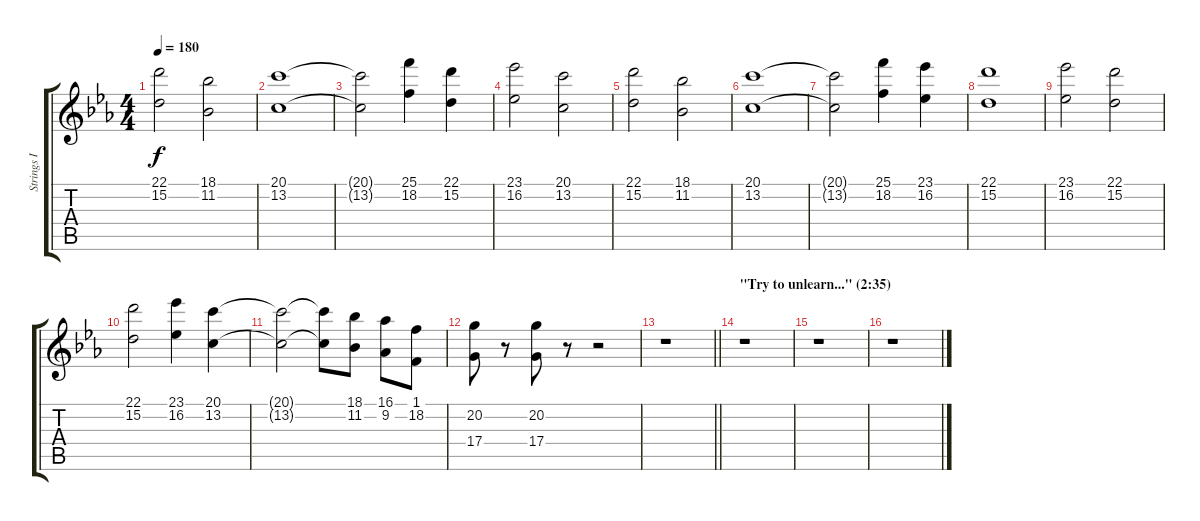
\track ("Strings I" "Strings I") {instrument stringensemble1}
\staff {score tabs}
\tuning (E4 B3 G3 D3 A2 E2) {hide}
\ts (4 4)
\tempo 180
\clef g2
\ks eb
(22.1 15.2).2{dy f} (18.1 11.2).2 |
(20.1 13.2).1 |
(20.1{t} 13.2{t}).2 (25.1 18.2).4 (22.1 15.2).4 |
(23.1 16.2).2 (20.1 13.2).2 |
(22.1 15.2).2 (18.1 11.2).2 |
(20.1 13.2).1 |
(20.1{t} 13.2{t}).2 (25.1 18.2).4 (23.1 16.2).4 |
(22.1 15.2).1 |
(23.1 16.2).2 (22.1 15.2).2 |
(22.1 15.2).2 (23.1 16.2).4 (20.1 13.2).4 |
(20.1{t} 13.2{t}).2 (20.1{t} 13.2{t}).8 (18.1 11.2).8 (16.1 9.2).8 (1.1 18.2).8 |
(20.2 17.4).8 r.8 (20.2 17.4).8 r.8 r.2 |
\barLineRight lightlight
r.1 |
\section ("" "\"Try to unlearn...\" (2:35)")
r.1 |
r.1 |
r.1
